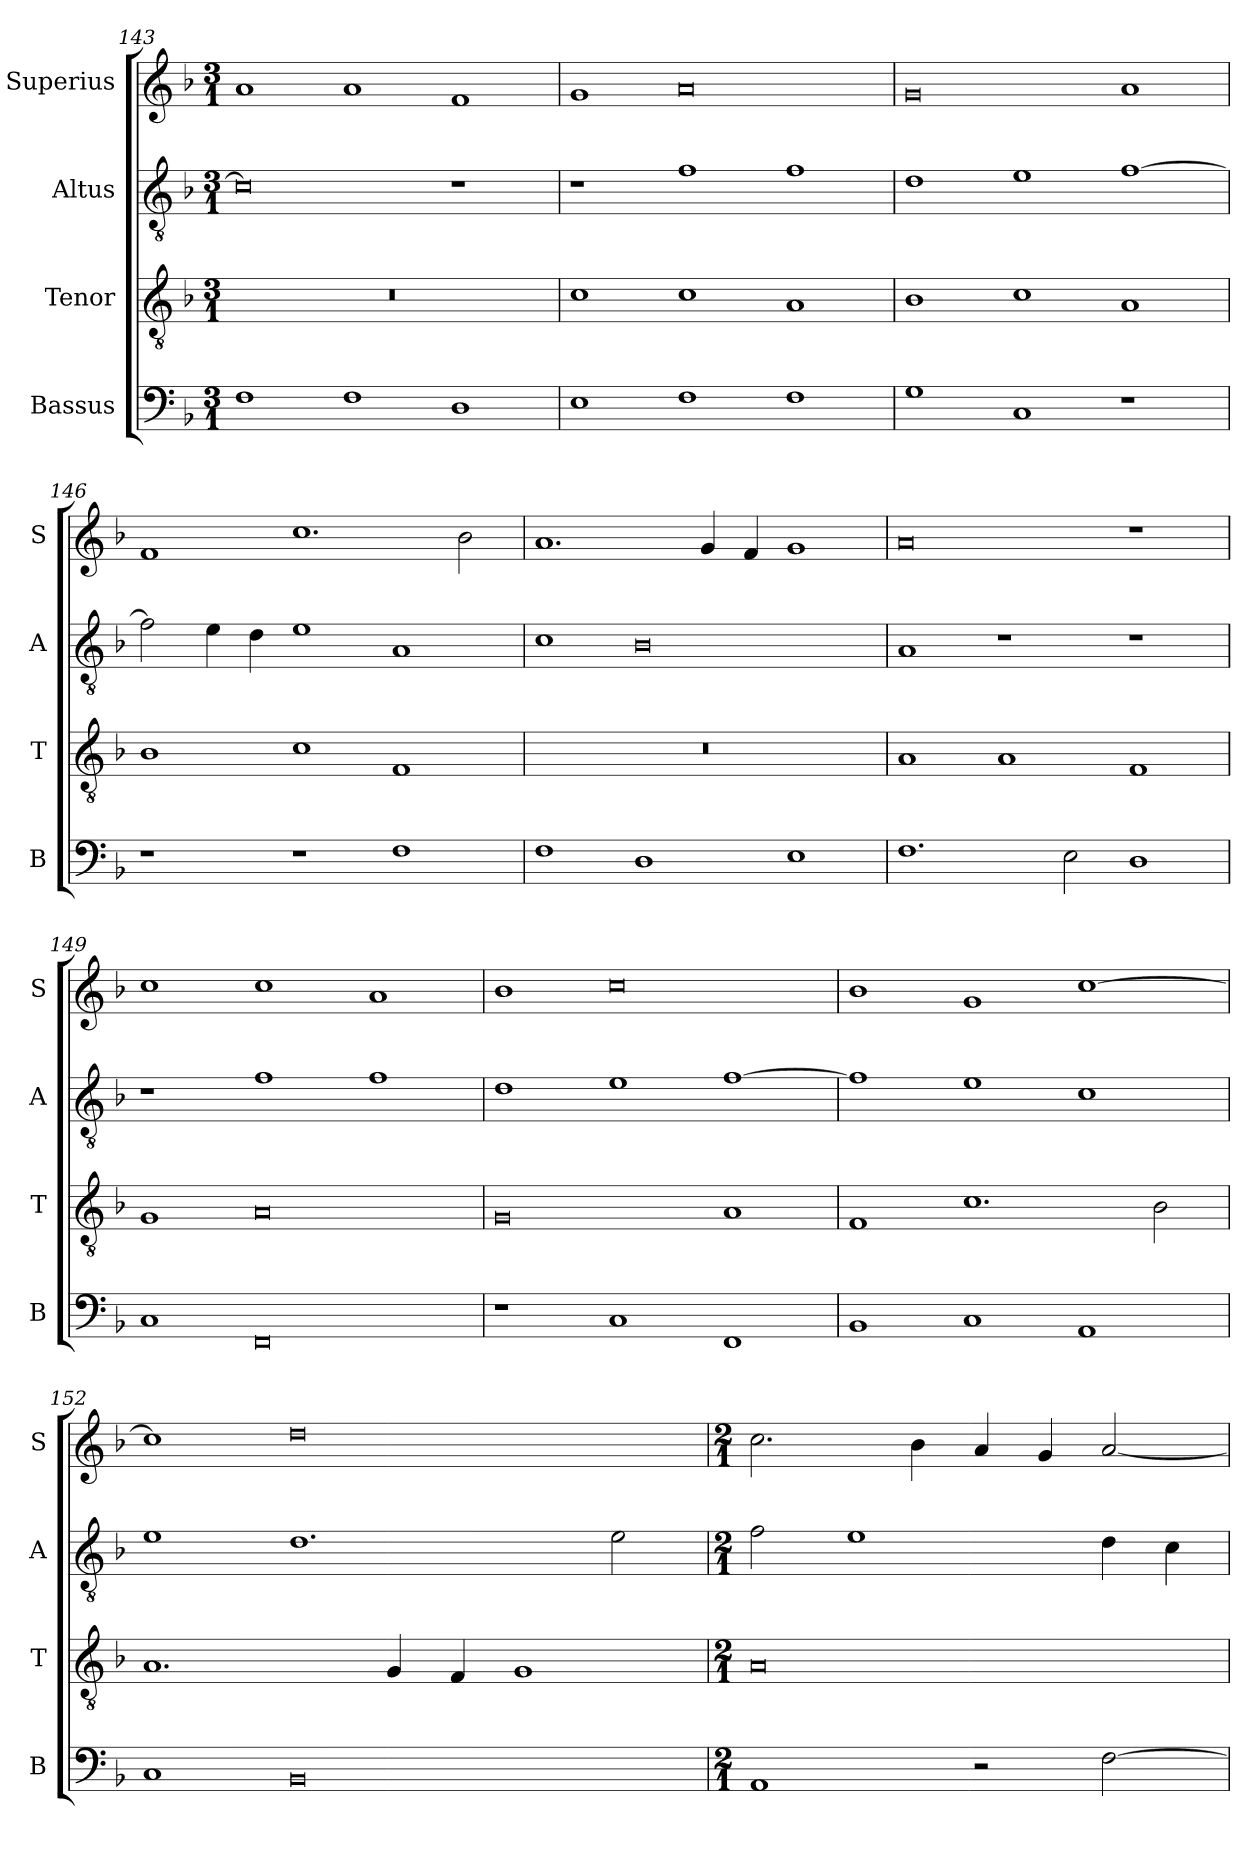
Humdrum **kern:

**kern	**kern	**kern	**kern
*part4	*part3	*part2	*part1
*staff4	*staff3	*staff2	*staff1
*I"Bassus	*I"Tenor	*I"Altus	*I"Superius
*I'B	*I'T	*I'A	*I'S
*clefF4	*clefGv2	*clefGv2	*clefG2
*k[b-]	*k[b-]	*k[b-]	*k[b-]
*F:	*F:	*F:	*F:
*M3/1	*M3/1	*M3/1	*M3/1
=143	=143	=143	=143
1F	1%3r	0c]	1a
1F	.	.	1a
1D	.	1r	1f
=144	=144	=144	=144
1E	1c	1r	1g
1F	1c	1f	0a
1F	1A	1f	.
=145	=145	=145	=145
1G	1B-	1d	0g
1C	1c	1e	.
1r	1A	[1f	1a
=146	=146	=146	=146
1r	1B-	2f]	1f
.	.	4e	.
.	.	4d	.
1r	1c	1e	1.cc
1F	1F	1A	.
.	.	.	2b-
=147	=147	=147	=147
1F	1%3r	1c	1.a
1D	.	0B-	.
.	.	.	4g
.	.	.	4f
1E	.	.	1g
=148	=148	=148	=148
1.F	1A	1A	0a
.	1A	1r	.
2E	.	.	.
1D	1F	1r	1r
=149	=149	=149	=149
1C	1G	1r	1cc
0FF	0A	1f	1cc
.	.	1f	1a
=150	=150	=150	=150
1r	0G	1d	1b-
1C	.	1e	0cc
1FF	1A	[1f	.
=151	=151	=151	=151
1BB-	1F	1f]	1b-
1C	1.c	1e	1g
1AA	.	1c	[1cc
.	2B-	.	.
=152	=152	=152	=152
1C	1.A	1e	1cc]
0BB-	.	1.d	0dd
.	4G	.	.
.	4F	.	.
.	1G	.	.
.	.	2e	.
=153	=153	=153	=153
*M2/1	*M2/1	*M2/1	*M2/1
1AA	0A	2f	2.cc
.	.	1e	.
.	.	.	4b-
2r	.	.	4a
.	.	.	4g
[2F	.	4d	[2a
.	.	4c	.
=	=	=	=
*-	*-	*-	*-
